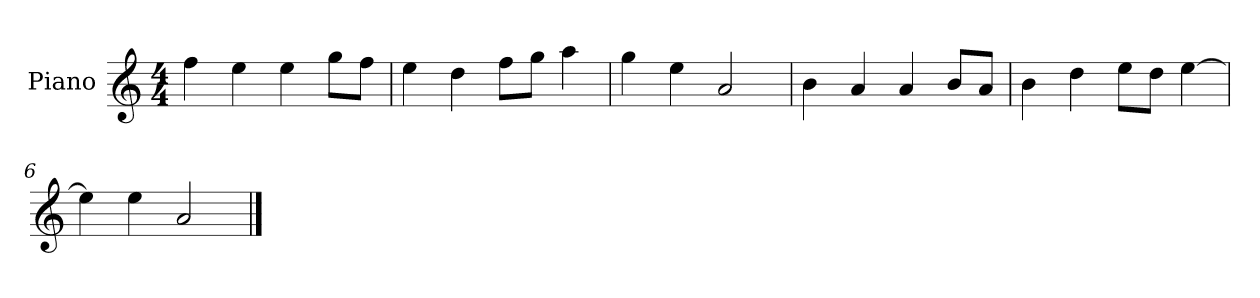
**kern
*part1
*staff1
*I"Piano
*I'P-no
*clefG2
*k[]
*M4/4
*MM90
=1
4ff\
4ee\
4ee\
8gg\L
8ff\J
=2
4ee\
4dd\
8ff\L
8gg\J
4aa\
=3
4gg\
4ee\
2a/
=4
4b\
4a/
4a/
8b/L
8a/J
=5
4b\
4dd\
8ee\L
8dd\J
[4ee\
=6
4ee\]
4ee\
2a/
==
*-
